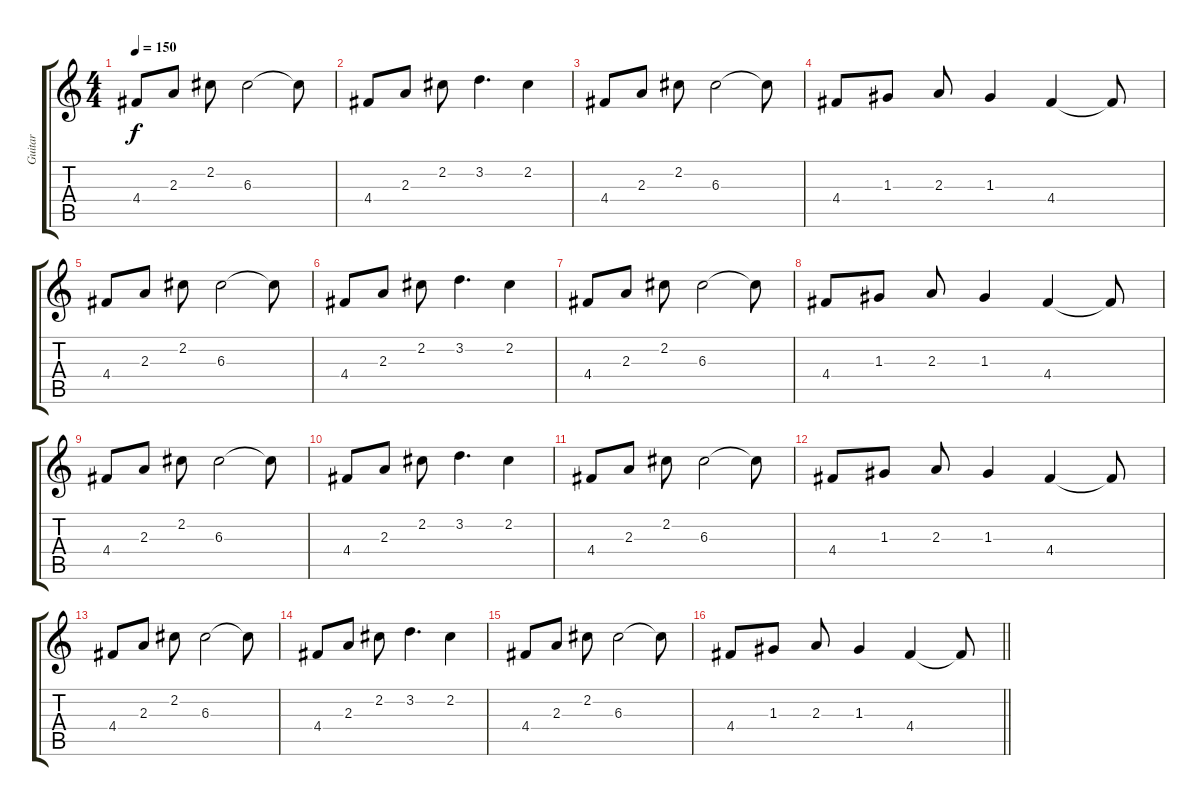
\track ("Guitar " "Guitar ") {instrument distortionguitar}
\staff {score tabs}
\tuning (E4 B3 G3 D3 A2 E2) {hide}
\ts (4 4)
\tempo 150
\clef g2
\ks c
4.4.8{dy f} 2.3.8 2.2.8 6.3.2 6.3{t}.8 |
4.4.8 2.3.8 2.2.8 3.2.4{d} 2.2.4 |
4.4.8 2.3.8 2.2.8 6.3.2 6.3{t}.8 |
4.4.8 1.3.8 2.3.8 1.3.4 4.4.4 4.4{t}.8 |
4.4.8 2.3.8 2.2.8 6.3.2 6.3{t}.8 |
4.4.8 2.3.8 2.2.8 3.2.4{d} 2.2.4 |
4.4.8 2.3.8 2.2.8 6.3.2 6.3{t}.8 |
4.4.8 1.3.8 2.3.8 1.3.4 4.4.4 4.4{t}.8 |
4.4.8 2.3.8 2.2.8 6.3.2 6.3{t}.8 |
4.4.8 2.3.8 2.2.8 3.2.4{d} 2.2.4 |
4.4.8 2.3.8 2.2.8 6.3.2 6.3{t}.8 |
4.4.8 1.3.8 2.3.8 1.3.4 4.4.4 4.4{t}.8 |
4.4.8 2.3.8 2.2.8 6.3.2 6.3{t}.8 |
4.4.8 2.3.8 2.2.8 3.2.4{d} 2.2.4 |
4.4.8 2.3.8 2.2.8 6.3.2 6.3{t}.8 |
\barLineRight lightlight
4.4.8 1.3.8 2.3.8 1.3.4 4.4.4 4.4{t}.8
